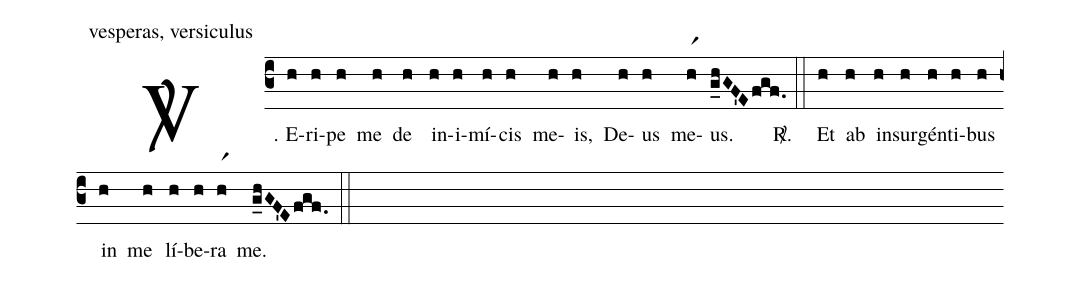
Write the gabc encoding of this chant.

office-part: vesperas, versiculus;
%%
(c3)
<sp>V/</sp>. {E}(h)ri(h)pe(h) me(h) de(h) in(h)i(h)mí(h)cis(h) me(h)is,(h) De(h)us(h) me(hr1)us.(g_hGF'Efgf.) <sp>R/</sp>.(::)
Et(h) ab(h) in(h)sur(h)gén(h)ti(h)bus(h) in(h) me(h) lí(h)be(h)ra(hr1) me.(g_hGF'Efgf.) (::)
